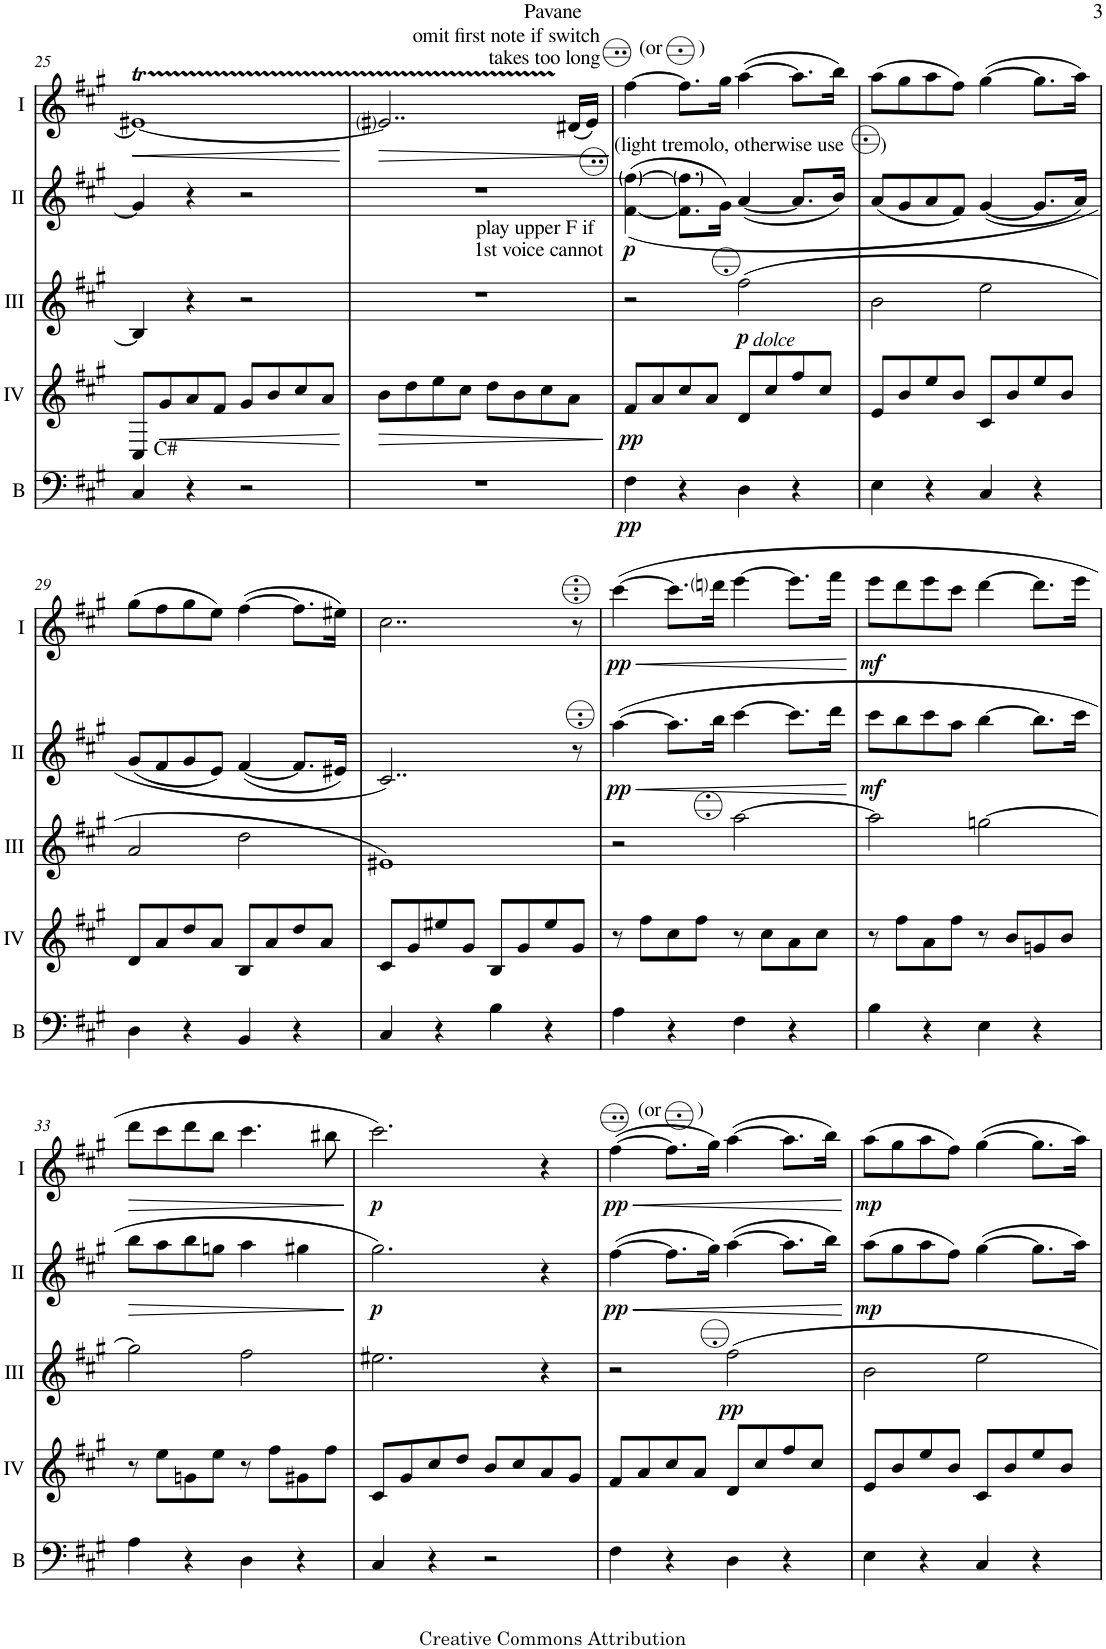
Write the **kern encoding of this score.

**kern	**dynam	**kern	**dynam	**kern	**dynam	**kern	**dynam	**kern	**dynam
*part5	*part5	*part4	*part4	*part3	*part3	*part2	*part2	*part1	*part1
*staff5	*staff5	*staff4	*staff4	*staff3	*staff3	*staff2	*staff2	*staff1	*staff1
*I"Bass	*	*I"Acc. 4	*	*I"Acc. 3	*	*I"Acc. 2	*	*I"Acc. 1	*
*I'B	*	*	*	*	*	*	*	*	*
!!LO:PB:g=z
*clefF4	*	*clefG2	*	*clefG2	*	*clefG2	*	*clefG2	*
*Trd7c12	*	*Trd7c12	*	*	*	*	*	*	*
*k[f#c#g#]	*	*k[f#c#g#]	*	*k[f#c#g#]	*	*k[f#c#g#]	*	*k[f#c#g#]	*
*M4/4	*	*M4/4	*	*M4/4	*	*M4/4	*	*M4/4	*
*met(c)	*	*met(c)	*	*met(c)	*	*met(c)	*	*met(c)	*
=25	=25	=25	=25	=25	=25	=25	=25	=25	=25
!	!	!LO:TX:b:t=C#	!	!	!	!	!	!	!
!	!	!	!	!	!	!	!	!	!LO:HP:b
4C#/	.	8C#/L	.	4B/]	.	4G#/]	.	[1e#Xt	<
!	!	!	!LO:HP:b	!	!	!	!	!	!
.	.	8g#/	<	.	.	.	.	.	.
4r	.	8a/	.	4r	.	4r	.	.	.
.	.	8f#/J	.	.	.	.	.	.	.
2r	.	8g#/L	.	2r	.	2r	.	.	.
.	.	8b/	.	.	.	.	.	.	.
.	.	8cc#/	.	.	.	.	.	.	.
.	.	8a/J	.	.	.	.	.	.	.
.	.	.	[	.	.	.	.	.	[
=26	=26	=26	=26	=26	=26	=26	=26	=26	=26
!	!	!	!LO:HP:b	!	!	!	!	!	!LO:HP:b
1r	.	8b\L	>	1r	.	1r	.	2..e#iTTT/]	>
.	.	8dd\	.	.	.	.	.	.	.
.	.	8ee\	.	.	.	.	.	.	.
.	.	8cc#\J	.	.	.	.	.	.	.
.	.	8dd\L	.	.	.	.	.	.	.
.	.	8b\	.	.	.	.	.	.	.
.	.	8cc#\	.	.	.	.	.	.	.
.	.	8a\J	.	.	.	.	.	(16d#X/LL	.
.	.	.	.	.	.	.	.	16e#/JJ)	.
.	.	.	]	.	.	.	.	.	]
=27	=27	=27	=27	=27	=27	=27	=27	=27	=27
!	!	!	!	!	!	!	!	!LO:TX:a:t=(or       )	!
!	!	!	!	!	!	!	!	!LO:TX:a:t=omit first note if switch	!
!	!	!	!	!	!	!	!	!LO:TX:a:t=takes too long	!
!	!	!	!	!	!	!LO:TX:a:t=(light tremolo, otherwise use       )	!	!	!
!	!	!	!	!	!	!LO:TX:b:t=play upper F if	!	!	!
!	!	!	!	!	!	!LO:TX:b:t=1st voice cannot	!	!	!
!	!LO:DY:b	!	!LO:DY:b	!	!	!	!LO:DY:b	!	!
4F#\	pp	8f#/L	pp	2r	.	((<[4f#\ [4ff#\	p	[4ff#\	.
.	.	8a/	.	.	.	.	.	.	.
4r	.	8cc#/	.	.	.	8.f#\] 8.ff#\]L	.	8.ff#\L]	.
.	.	8a/J	.	.	.	.	.	.	.
.	.	.	.	.	.	16g#\Jk)	.	16gg#\Jk	.
!	!	!	!	!LO:TX:b:i:t=dolce	!	!	!	!	!
!	!	!	!	!	!LO:DY:b	!	!	!	!
4D\	.	8d/L	.	(2f#\	p	([4a/	.	([4aa\	.
.	.	8cc#/	.	.	.	.	.	.	.
4r	.	8ff#/	.	.	.	8.a/L]	.	8.aa\L]	.
.	.	8cc#/J	.	.	.	.	.	.	.
.	.	.	.	.	.	16b/Jk)	.	16bb\Jk)	.
=28	=28	=28	=28	=28	=28	=28	=28	=28	=28
4E\	.	8e/L	.	2B\	.	(8a/L	.	(8aa\L	.
.	.	8b/	.	.	.	8g#/	.	8gg#\	.
4r	.	8ee/	.	.	.	8a/	.	8aa\	.
.	.	8b/J	.	.	.	8f#/J)	.	8ff#\J)	.
4C#/	.	8c#/L	.	2e\	.	([4g#/	.	([4gg#\	.
.	.	8b/	.	.	.	.	.	.	.
4r	.	8ee/	.	.	.	8.g#/L]	.	8.gg#\L]	.
.	.	8b/J	.	.	.	.	.	.	.
.	.	.	.	.	.	16a/Jk)	.	16aa\Jk)	.
!!LO:LB:g=z
=29	=29	=29	=29	=29	=29	=29	=29	=29	=29
4D\	.	8d/L	.	2A/	.	(8g#/L	.	(8gg#\L	.
.	.	8a/	.	.	.	8f#/	.	8ff#\	.
4r	.	8dd/	.	.	.	8g#/	.	8gg#\	.
.	.	8a/J	.	.	.	8e/J)	.	8ee\J)	.
4BB/	.	8B/L	.	2d\	.	([4f#/	.	([4ff#\	.
.	.	8a/	.	.	.	.	.	.	.
4r	.	8dd/	.	.	.	8.f#/L]	.	8.ff#\L]	.
.	.	8a/J	.	.	.	.	.	.	.
.	.	.	.	.	.	16e#X/Jk)	.	16ee#X\Jk)	.
=30	=30	=30	=30	=30	=30	=30	=30	=30	=30
4C#/	.	8c#/L	.	1E#X)	.	2..c#/)	.	2..cc#\	.
.	.	8g#/	.	.	.	.	.	.	.
4r	.	8ee#X/	.	.	.	.	.	.	.
.	.	8g#/J	.	.	.	.	.	.	.
4B\	.	8B/L	.	.	.	.	.	.	.
.	.	8g#/	.	.	.	.	.	.	.
4r	.	8ee#/	.	.	.	.	.	.	.
.	.	8g#/J	.	.	.	8r	.	8r	.
=31	=31	=31	=31	=31	=31	=31	=31	=31	=31
!	!	!	!	!	!	!	!LO:HP:b	!	!LO:HP:b
!	!	!	!	!	!	!	!LO:DY:n=1:b	!	!LO:DY:n=1:b
4A\	.	8r	.	2r	.	([4a\	< pp	([4cc#\	< pp
.	.	8ff#\L	.	.	.	.	.	.	.
4r	.	8cc#\	.	.	.	8.a\L]	.	8.cc#\L]	.
.	.	8ff#\J	.	.	.	.	.	.	.
.	.	.	.	.	.	16b\Jk	.	16ddni\Jk	.
4F#\	.	8r	.	[2a\	.	[4cc#\	.	[4ee\	.
.	.	8cc#\L	.	.	.	.	.	.	.
4r	.	8a\	.	.	.	8.cc#\L]	.	8.ee\L]	.
.	.	8cc#\J	.	.	.	.	.	.	.
.	.	.	.	.	.	16dd\Jk	.	16ff#\Jk	.
.	.	.	.	.	.	.	[	.	[
=32	=32	=32	=32	=32	=32	=32	=32	=32	=32
!	!	!	!	!	!	!	!LO:DY:b	!	!LO:DY:b
4B\	.	8r	.	2a\]	.	8cc#\L	mf	8ee\L	mf
.	.	8ff#\L	.	.	.	8b\	.	8dd\	.
4r	.	8a\	.	.	.	8cc#\	.	8ee\	.
.	.	8ff#\J	.	.	.	8a\J	.	8cc#\J	.
4E\	.	8r	.	[2gn\	.	[4b\	.	[4dd\	.
.	.	8b/L	.	.	.	.	.	.	.
4r	.	8gn/	.	.	.	8.b\L]	.	8.dd\L]	.
.	.	8b/J	.	.	.	.	.	.	.
.	.	.	.	.	.	16cc#\Jk	.	16ee\Jk	.
!!LO:LB:g=z
=33	=33	=33	=33	=33	=33	=33	=33	=33	=33
!	!	!	!	!	!	!	!LO:HP:b	!	!LO:HP:b
4A\	.	8r	.	2g\]	.	8b\L	>	8dd\L	>
.	.	8ee\L	.	.	.	8a\	.	8cc#\	.
4r	.	8gn\	.	.	.	8b\	.	8dd\	.
.	.	8ee\J	.	.	.	8gn\J	.	8b\J	.
4D\	.	8r	.	2f#\	.	4a\	.	4.cc#\	.
.	.	8ff#\L	.	.	.	.	.	.	.
4r	.	8g#X\	.	.	.	4g#X\	.	.	.
.	.	8ff#\J	.	.	.	.	.	8b#X\	.
.	.	.	.	.	.	.	]	.	]
=34	=34	=34	=34	=34	=34	=34	=34	=34	=34
!	!	!	!	!	!	!	!LO:DY:b	!	!LO:DY:b
4C#/	.	8c#/L	.	2.e#X\	.	2.g#\)	p	2.cc#\)	p
.	.	8g#/	.	.	.	.	.	.	.
4r	.	8cc#/	.	.	.	.	.	.	.
.	.	8dd/J	.	.	.	.	.	.	.
2r	.	8b/L	.	.	.	.	.	.	.
.	.	8cc#/	.	.	.	.	.	.	.
.	.	8a/	.	4r	.	4r	.	4r	.
.	.	8g#/J	.	.	.	.	.	.	.
=35	=35	=35	=35	=35	=35	=35	=35	=35	=35
!	!	!	!	!	!	!	!	!LO:TX:a:t=(or       )	!
!	!	!	!	!	!	!	!LO:HP:b	!	!LO:HP:b
!	!	!	!	!	!	!	!LO:DY:n=1:b	!	!LO:DY:n=1:b
4F#\	.	8f#/L	.	2r	.	([4f#\	< pp	([4ff#\	< pp
.	.	8a/	.	.	.	.	.	.	.
4r	.	8cc#/	.	.	.	8.f#\L]	.	8.ff#\L]	.
.	.	8a/J	.	.	.	.	.	.	.
.	.	.	.	.	.	16g#\Jk)	.	16gg#\Jk)	.
!	!	!	!	!	!LO:DY:b	!	!	!	!
4D\	.	8d/L	.	2f#\	pp	([4a\	.	([4aa\	.
.	.	8cc#/	.	.	.	.	.	.	.
4r	.	8ff#/	.	.	.	8.a\L]	.	8.aa\L]	.
.	.	8cc#/J	.	.	.	.	.	.	.
.	.	.	.	.	.	16b\Jk)	.	16bb\Jk)	.
.	.	.	.	.	.	.	[	.	[
=36	=36	=36	=36	=36	=36	=36	=36	=36	=36
!	!	!	!	!	!	!	!LO:DY:b	!	!LO:DY:b
4E\	.	8e/L	.	2B\	.	(8a\L	mp	(8aa\L	mp
.	.	8b/	.	.	.	8g#\	.	8gg#\	.
4r	.	8ee/	.	.	.	8a\	.	8aa\	.
.	.	8b/J	.	.	.	8f#\J)	.	8ff#\J)	.
4C#/	.	8c#/L	.	2e\	.	([4g#\	.	([4gg#\	.
.	.	8b/	.	.	.	.	.	.	.
4r	.	8ee/	.	.	.	8.g#\L]	.	8.gg#\L]	.
.	.	8b/J	.	.	.	.	.	.	.
.	.	.	.	.	.	16a\Jk)	.	16aa\Jk)	.
=	=	=	=	=	=	=	=	=	=
*-	*-	*-	*-	*-	*-	*-	*-	*-	*-
